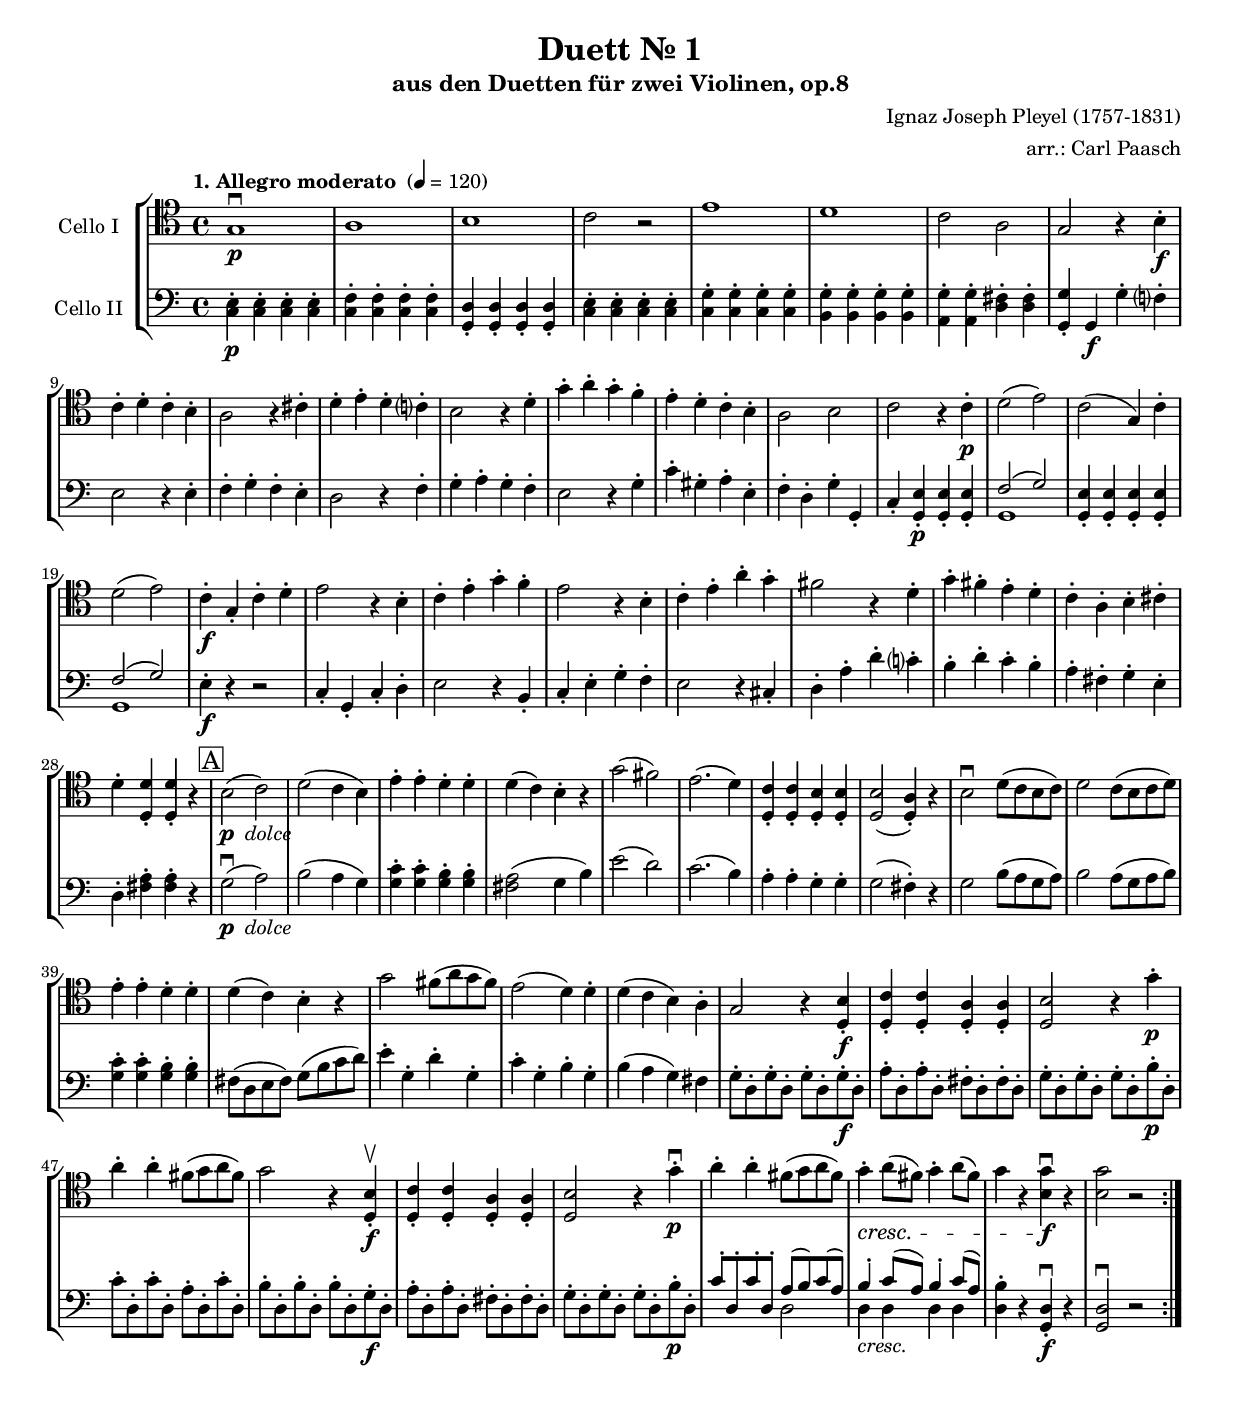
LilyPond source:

\version "2.14.2"
\include "deutsch.ly"

#(set-global-staff-size 17.5)

\header {
  title = "Duett Nr. 1"
  subtitle = "aus den Duetten für zwei Violinen, op.8"
  composer = "Ignaz Joseph Pleyel (1757-1831)"
  arranger = "arr.: Carl Paasch"
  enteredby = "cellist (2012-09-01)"
}

voiceconsts = {
 \key f \major
% \clef "alto"
 \clef "bass"
% \numericTimeSignature
 \compressFullBarRests
}

%minstr = "harpsichord"
mihi = "clarinet"
%minstr = "accordion"
milo = "bassoon"

crsc = \markup \italic "cresc."
pdol = \markup {\dynamic p \italic " dolce" }

introa = { \tempo "1. Allegro moderato " 4=120 \time 4/4 }

va = \relative c' {
  \voiceconsts
  \clef "tenor"

  \introa
  \repeat volta 2 {
    c1\downbow\p
    d
    e
    f2 r
    a1
    g
    f2 d

    c r4 e-.\f
    f-. g-. f-. e-.
    d2 r4 fis-.
    g-. a-. g-. f?-.
    e2 r4 g-.
    c-. d-. c-. b-.

    a-. g-. f-. e-.
    d2 e
    f r4 f-.\p
    g2( a)
    f( c4) f-.
    g2( a)
    f4-.\f c-. f-. g-.

    a2 r4 e-.
    f-. a-. c-. b-.
    a2 r4 e-.
    f-. a-. d-. c-.
    h2 r4 g-.
    c-. h-. a-. g-.

    f-. d-. e-. fis-.
    g-. <g, g'>-. <g g'>-. r \mark \markup \box "A"
    e'2(_\pdol f)
    g( f4 e)
    a-. a-. g-. g-.
    g( f) e-. r

    c'2( h)
    a2.( g4)
    <g, f'>-. <g f'>-. <g e'>-. <g e'>-.
    <g e'>2( <g d'>4)-. r
    e'2\downbow g8( f e f)
    g2 f8( e f g)

    a4-. a-. g-. g-.
    g( f) e-. r
    c'2 h8( d c h)
    a2( g4) g-.
    g( f e) d-.
    c2 r4 <g e'>-.\f

    <g f'>-. <g f'>-. <g d'>-. <g d'>-.
    <g e'>2 r4 c'4-.\p
    d-. d-. h8( c d h)
    c2 r4 <g, e'>-.\upbow\f
    <g f'>-. <g f'>-. <g d'>-. <g d'>-.

    <g e'>2 r4 c'-.\downbow\p
    d-. d-. h8( c d h)
    c4-.\cresc d8( h) c4-. d8( h)
    c4 r <e, c'>\downbow\f r
    <e c'>2 r
  }
}

vb = \relative c {

  \voiceconsts

  \introa
  \repeat volta 2 {
    <f a>4-.\p <f a>-. <f a>-. <f a>-.
    <f b>-. <f b>-. <f b>-. <f b>-.
    <c g'>-. <c g'>-. <c g'>-. <c g'>-.
    <f a>-. <f a>-. <f a>-. <f a>-.
    <f c'>-. <f c'>-. <f c'>-. <f c'>-.

    <e c'>-. <e c'>-. <e c'>-. <e c'>-.
    <d c'>-. <d c'>-. <g h>-. <g h>-.
    <c, c'>-. c\f c'-. b?-.
    a2 r4 a-.
    b-. c-. b-. a-.
    g2 r4 b-.
    c-. d-. c-. b-.

    a2 r4 c-.
    f-. cis-. d-. a-.
    b-. g-. c-. c,-.
    f-. <c a'>-.\p <c a'>-. <c a'>-.
    << { b'2( c) } \\ c,1 >>
    <c a'>4-. <c a'>-. <c a'>-. <c a'>-.
    << { b'2( c) } \\ c,1 >>

    a'4-.\f r r2
    f4-. c-. f-. g-.
    a2 r4 e-.
    f-. a-. c-. b-.
    a2 r4 fis-.
    g-. d'-. g-. f?-.
    e-. g-. f-. e-.

    d-. h-. c-. a-.
    g-. <h d>-. <h d>-. r \mark \markup \box "A"
    c2(\downbow_\pdol d)
    e( d4 c)
    <c f>-. <c f>-. <c e>-. <c e>-.
    <h d>2( c4 e)
    a2( g)
    f2.( e4)

    d-. d-. c-. c-.
    c2( h4)-. r
    c2 e8( d c d)
    e2 d8( c d e)
    <c f>4-. <c f>-. <c e>-. <c e>-.
    h8( g a h) c( e f g)

    a4-. c,-. g'-. c,-.
    f-. c-. e-. c-.
    e( d c) h
    c8-. g-. c-. g-. c-. g-. c-.\f g-.
    d'-. g,-. d'-. g,-. h-. g-. h-. g-.

    c-. g-. c-. g-. c-. g-. e'-.\p g,-.
    f'-. g,-. f'-. g,-. d'-. g,-. f'-. g,-.
    e'-. g,-. e'-. g,-. e'-. g,-. c-.\f g-.
    d'-. g,-. d'-. g,-. h-. g-. h-. g-.

    c-. g-. c-. g-. c-. g-. e'-.\p g,-.
    << { f'-. g,-. f'-. g,-. d'( e) f( d) } \\ { s2 g, } >>
    << { e'4-. f8( d) e4-. f8( d) } \\ { g,4_\crsc g g g } >>
    <g e'>-. r <c, g'>-.\f\downbow r
    <c g'>2\downbow r
  } 
}


music = \new StaffGroup <<
      \new Staff {
	\set Staff.midiInstrument = \milo
	\set Staff.instrumentName = #"Cello I"
%	\transpose f f { \va }
	\transpose f c { \va }
      }

      \new Staff {
	\set Staff.midiInstrument = \milo
	\set Staff.instrumentName = #"Cello II"
%	\transpose f f { \vb }
	\transpose f c { \vb }
      }
>>

\book {
  \score {
    \music
    \layout {}
  }

  \score {
    \unfoldRepeats \music

    \midi {
      \context {
        \Score
      }
    }
  }
}
